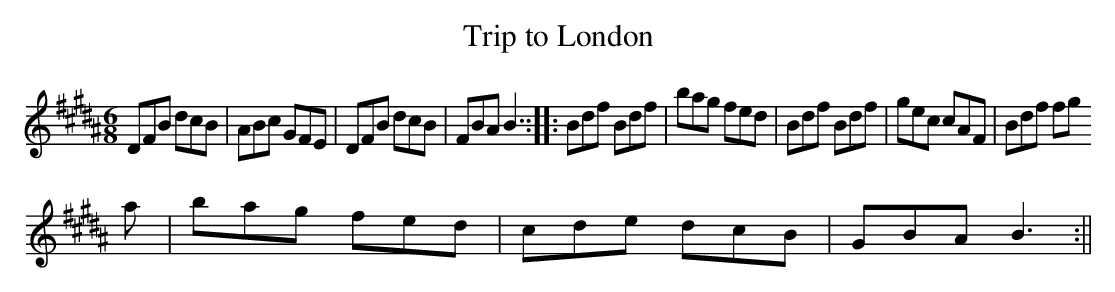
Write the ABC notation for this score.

X:1
T:Trip to London
M:6/8
L:1/8
K:B_ major
DFB dcB|ABc GFE|DFB dcB|FBA B3:||:Bdf Bdf|bag fed|Bdf Bdf|gec cAF|Bdf fg
a|bag fed|cde dcB|GBA B3:||
